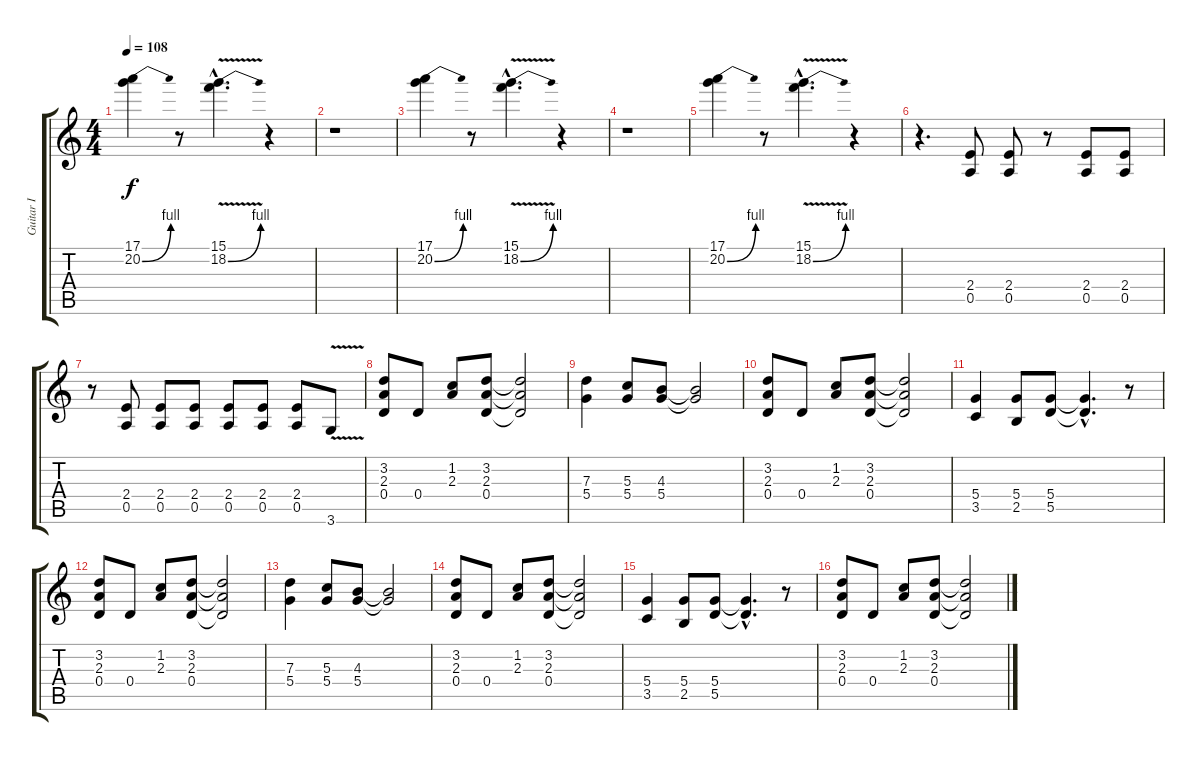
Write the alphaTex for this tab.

\track ("Guitar I" "Guitar I") {instrument overdrivenguitar}
\staff {score tabs}
\tuning (E4 B3 G3 D3 A2 E2) {hide}
\ts (4 4)
\tempo 108
\clef g2
\ks c
(17.1 20.2{be (bend 0 0 60 4)}).4{dy f} r.8 (15.1{hac} 18.2{be (bend 0 0 60 4) v hac}).4{d} r.4 |
r.1 |
(17.1 20.2{be (bend 0 0 60 4)}).4 r.8 (15.1{hac} 18.2{be (bend 0 0 60 4) v hac}).4{d} r.4 |
r.1 |
(17.1 20.2{be (bend 0 0 60 4)}).4 r.8 (15.1{hac} 18.2{be (bend 0 0 60 4) v hac}).4{d} r.4 |
r.4{d} (2.4 0.5).8 (2.4 0.5).8 r.8 (2.4 0.5).8 (2.4 0.5).8 |
r.8 (2.4 0.5).8 (2.4 0.5).8 (2.4 0.5).8 (2.4 0.5).8 (2.4 0.5).8 (2.4 0.5).8 3.6{v}.8 |
(3.2 2.3 0.4).8 0.4.8 (1.2 2.3).8 (3.2 2.3 0.4).8 (3.2{t} 2.3{t} 0.4{t}).2 |
(7.3 5.4).4 (5.3 5.4).8 (4.3 5.4).8 (4.3{t} 5.4{t}).2 |
(3.2 2.3 0.4).8 0.4.8 (1.2 2.3).8 (3.2 2.3 0.4).8 (3.2{t} 2.3{t} 0.4{t}).2 |
(5.4 3.5).4 (5.4 2.5).8 (5.4 5.5).8 (5.4{hac t} 5.5{hac t}).4{d} r.8 |
(3.2 2.3 0.4).8 0.4.8 (1.2 2.3).8 (3.2 2.3 0.4).8 (3.2{t} 2.3{t} 0.4{t}).2 |
(7.3 5.4).4 (5.3 5.4).8 (4.3 5.4).8 (4.3{t} 5.4{t}).2 |
(3.2 2.3 0.4).8 0.4.8 (1.2 2.3).8 (3.2 2.3 0.4).8 (3.2{t} 2.3{t} 0.4{t}).2 |
(5.4 3.5).4 (5.4 2.5).8 (5.4 5.5).8 (5.4{hac t} 5.5{hac t}).4{d} r.8 |
(3.2 2.3 0.4).8 0.4.8 (1.2 2.3).8 (3.2 2.3 0.4).8 (3.2{t} 2.3{t} 0.4{t}).2
